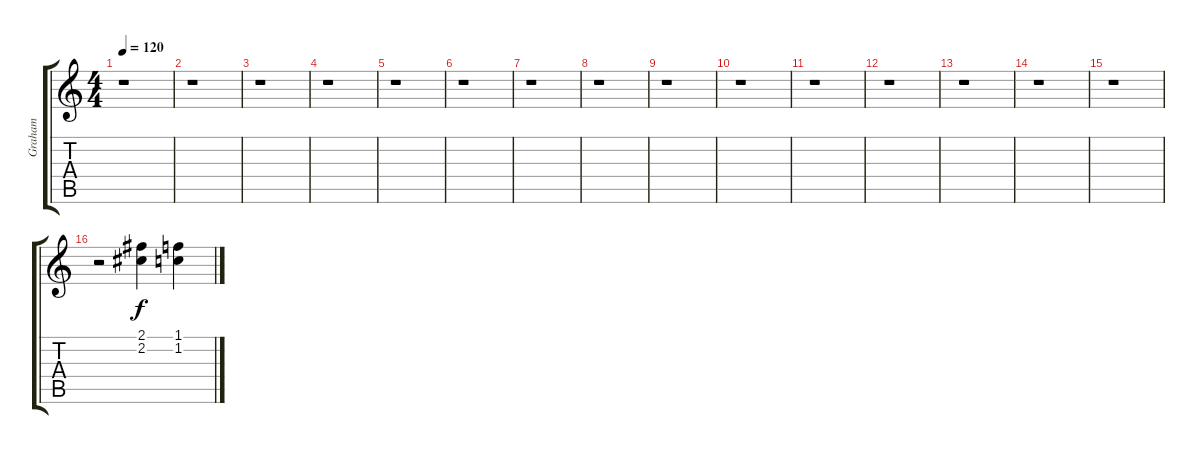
\track ("Graham" "Graham") {instrument distortionguitar}
\staff {score tabs}
\tuning (E4 B3 G3 D3 A2 E2) {hide}
\ts (4 4)
\tempo 120
\clef g2
\ks c
r.1{dy f} |
r.1 |
r.1 |
r.1 |
r.1 |
r.1 |
r.1 |
r.1 |
r.1 |
r.1 |
r.1 |
r.1 |
r.1 |
r.1 |
r.1 |
r.2 (2.1 2.2).4 (1.1 1.2).4
